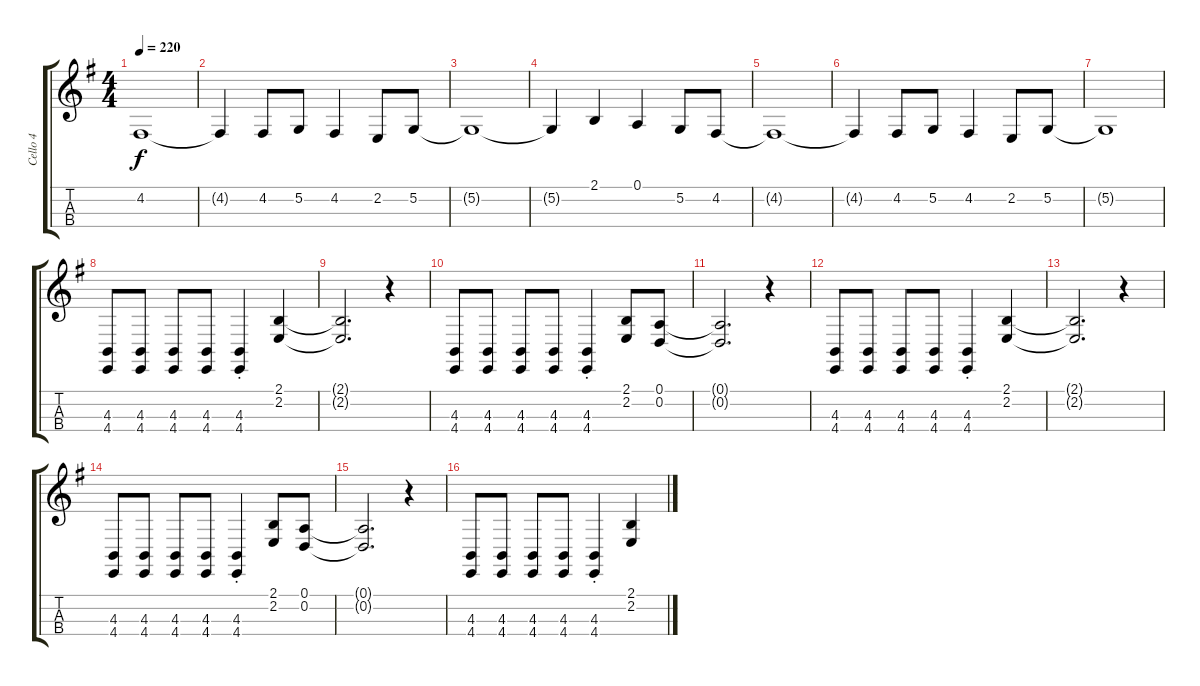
\track ("Cello 4" "Cello 4") {instrument cello}
\staff {score tabs}
\tuning (A3 D3 G2 C2) {hide}
\ts (4 4)
\tempo 220
\clef g2
\ks g
4.2{t}.1{dy f} |
4.2{t}.4 4.2.8 5.2.8 4.2.4 2.2.8 5.2.8 |
5.2{t}.1 |
5.2{t}.4 2.1.4 0.1.4 5.2.8 4.2.8 |
4.2{t}.1 |
4.2{t}.4 4.2.8 5.2.8 4.2.4 2.2.8 5.2.8 |
5.2{t}.1 |
(4.3 4.4).8 (4.3 4.4).8 (4.3 4.4).8 (4.3 4.4).8 (4.3{st} 4.4{st}).4 (2.1 2.2).4 |
(2.1{t} 2.2{t}).2{d} r.4 |
(4.3 4.4).8 (4.3 4.4).8 (4.3 4.4).8 (4.3 4.4).8 (4.3{st} 4.4{st}).4 (2.1 2.2).8 (0.1 0.2).8 |
(0.1{t} 0.2{t}).2{d} r.4 |
(4.3 4.4).8 (4.3 4.4).8 (4.3 4.4).8 (4.3 4.4).8 (4.3{st} 4.4{st}).4 (2.1 2.2).4 |
(2.1{t} 2.2{t}).2{d} r.4 |
(4.3 4.4).8 (4.3 4.4).8 (4.3 4.4).8 (4.3 4.4).8 (4.3{st} 4.4{st}).4 (2.1 2.2).8 (0.1 0.2).8 |
(0.1{t} 0.2{t}).2{d} r.4 |
(4.3 4.4).8 (4.3 4.4).8 (4.3 4.4).8 (4.3 4.4).8 (4.3{st} 4.4{st}).4 (2.1 2.2).4
